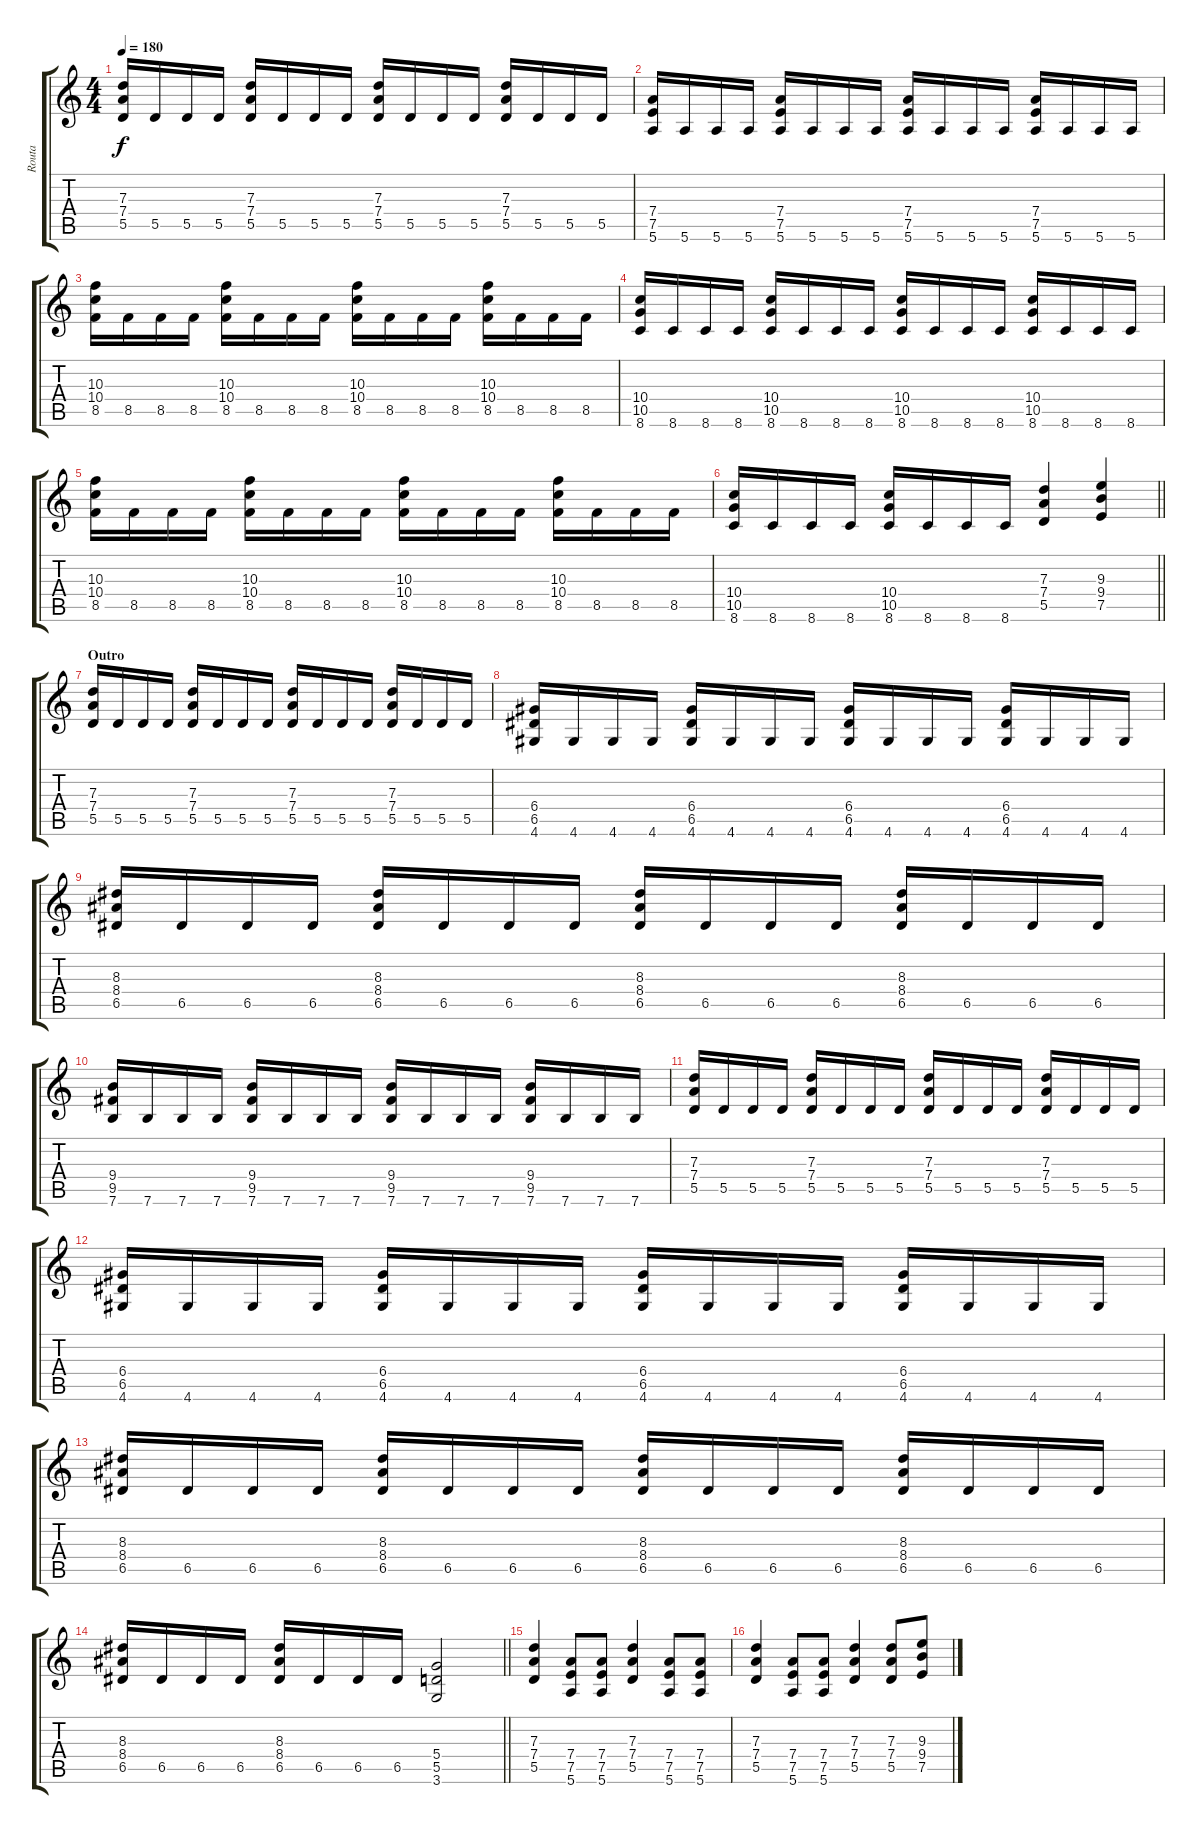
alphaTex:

\track ("Routa" "Routa") {instrument distortionguitar}
\staff {score tabs}
\tuning (E4 B3 G3 D3 A2 E2) {hide}
\ts (4 4)
\tempo 180
\clef g2
\ks c
(7.3 7.4 5.5).16{dy f} 5.5.16 5.5.16 5.5.16 (7.3 7.4 5.5).16 5.5.16 5.5.16 5.5.16 (7.3 7.4 5.5).16 5.5.16 5.5.16 5.5.16 (7.3 7.4 5.5).16 5.5.16 5.5.16 5.5.16 |
(7.4 7.5 5.6).16 5.6.16 5.6.16 5.6.16 (7.4 7.5 5.6).16 5.6.16 5.6.16 5.6.16 (7.4 7.5 5.6).16 5.6.16 5.6.16 5.6.16 (7.4 7.5 5.6).16 5.6.16 5.6.16 5.6.16 |
(10.3 10.4 8.5).16 8.5.16 8.5.16 8.5.16 (10.3 10.4 8.5).16 8.5.16 8.5.16 8.5.16 (10.3 10.4 8.5).16 8.5.16 8.5.16 8.5.16 (10.3 10.4 8.5).16 8.5.16 8.5.16 8.5.16 |
(10.4 10.5 8.6).16 8.6.16 8.6.16 8.6.16 (10.4 10.5 8.6).16 8.6.16 8.6.16 8.6.16 (10.4 10.5 8.6).16 8.6.16 8.6.16 8.6.16 (10.4 10.5 8.6).16 8.6.16 8.6.16 8.6.16 |
(10.3 10.4 8.5).16 8.5.16 8.5.16 8.5.16 (10.3 10.4 8.5).16 8.5.16 8.5.16 8.5.16 (10.3 10.4 8.5).16 8.5.16 8.5.16 8.5.16 (10.3 10.4 8.5).16 8.5.16 8.5.16 8.5.16 |
\barLineRight lightlight
(10.4 10.5 8.6).16 8.6.16 8.6.16 8.6.16 (10.4 10.5 8.6).16 8.6.16 8.6.16 8.6.16 (7.3 7.4 5.5).4 (9.3 9.4 7.5).4 |
\section ("" "Outro")
(7.3 7.4 5.5).16{instrument distortionguitar} 5.5.16 5.5.16 5.5.16 (7.3 7.4 5.5).16 5.5.16 5.5.16 5.5.16 (7.3 7.4 5.5).16 5.5.16 5.5.16 5.5.16 (7.3 7.4 5.5).16 5.5.16 5.5.16 5.5.16 |
(6.4 6.5 4.6).16 4.6.16 4.6.16 4.6.16 (6.4 6.5 4.6).16 4.6.16 4.6.16 4.6.16 (6.4 6.5 4.6).16 4.6.16 4.6.16 4.6.16 (6.4 6.5 4.6).16 4.6.16 4.6.16 4.6.16 |
(8.3 8.4 6.5).16 6.5.16 6.5.16 6.5.16 (8.3 8.4 6.5).16 6.5.16 6.5.16 6.5.16 (8.3 8.4 6.5).16 6.5.16 6.5.16 6.5.16 (8.3 8.4 6.5).16 6.5.16 6.5.16 6.5.16 |
(9.4 9.5 7.6).16 7.6.16 7.6.16 7.6.16 (9.4 9.5 7.6).16 7.6.16 7.6.16 7.6.16 (9.4 9.5 7.6).16 7.6.16 7.6.16 7.6.16 (9.4 9.5 7.6).16 7.6.16 7.6.16 7.6.16 |
(7.3 7.4 5.5).16{instrument distortionguitar} 5.5.16 5.5.16 5.5.16 (7.3 7.4 5.5).16 5.5.16 5.5.16 5.5.16 (7.3 7.4 5.5).16 5.5.16 5.5.16 5.5.16 (7.3 7.4 5.5).16 5.5.16 5.5.16 5.5.16 |
(6.4 6.5 4.6).16 4.6.16 4.6.16 4.6.16 (6.4 6.5 4.6).16 4.6.16 4.6.16 4.6.16 (6.4 6.5 4.6).16 4.6.16 4.6.16 4.6.16 (6.4 6.5 4.6).16 4.6.16 4.6.16 4.6.16 |
(8.3 8.4 6.5).16 6.5.16 6.5.16 6.5.16 (8.3 8.4 6.5).16 6.5.16 6.5.16 6.5.16 (8.3 8.4 6.5).16 6.5.16 6.5.16 6.5.16 (8.3 8.4 6.5).16 6.5.16 6.5.16 6.5.16 |
\barLineRight lightlight
(8.3 8.4 6.5).16 6.5.16 6.5.16 6.5.16 (8.3 8.4 6.5).16 6.5.16 6.5.16 6.5.16 (5.4 5.5 3.6).2 |
(7.3 7.4 5.5).4 (7.4 7.5 5.6).8 (7.4 7.5 5.6).8 (7.3 7.4 5.5).4 (7.4 7.5 5.6).8 (7.4 7.5 5.6).8 |
(7.3 7.4 5.5).4 (7.4 7.5 5.6).8 (7.4 7.5 5.6).8 (7.3 7.4 5.5).4 (7.3 7.4 5.5).8 (9.3 9.4 7.5).8
